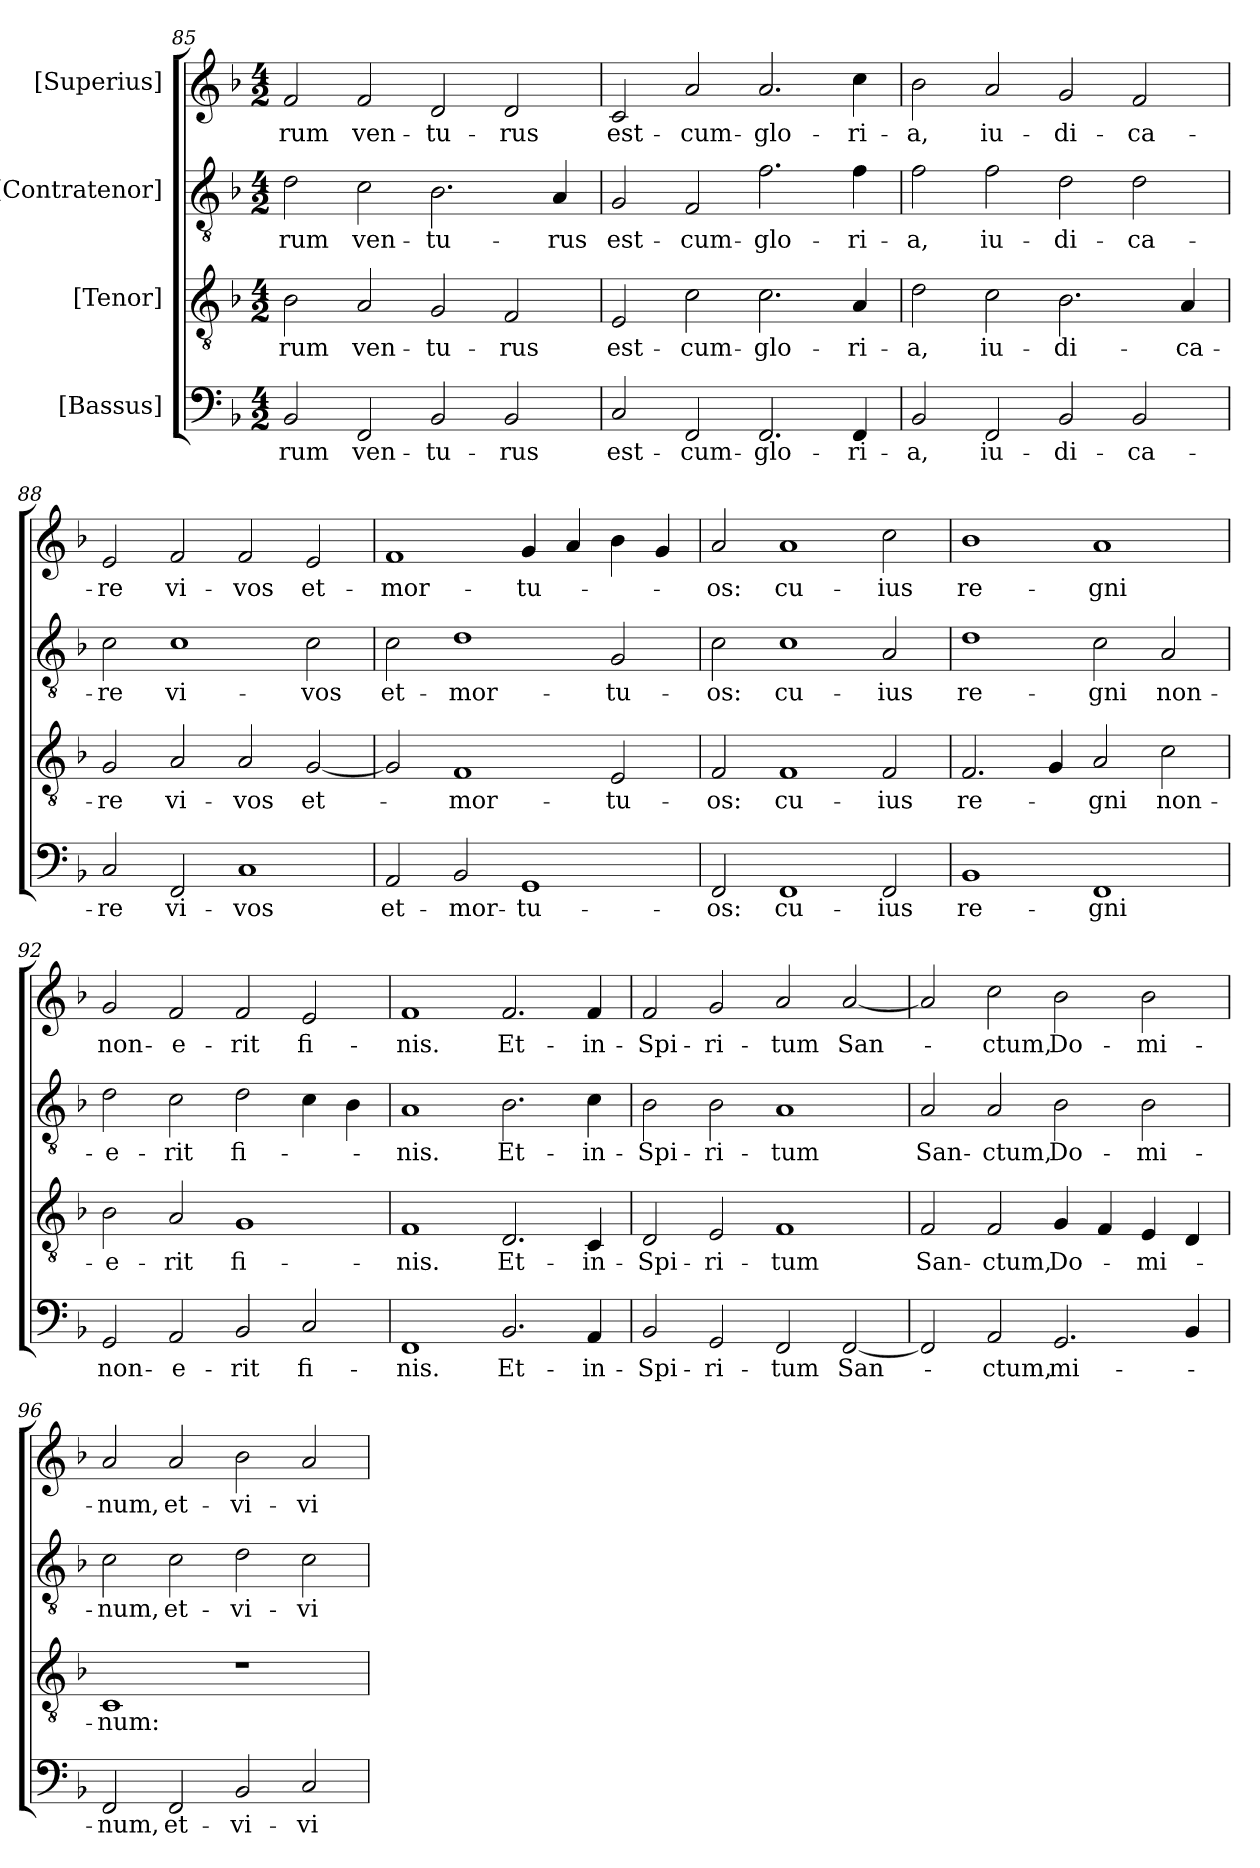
**kern	**text	**kern	**text	**kern	**text	**kern	**text
*part4	*part4	*part3	*part3	*part2	*part2	*part1	*part1
*staff4	*staff4	*staff3	*staff3	*staff2	*staff2	*staff1	*staff1
*I"[Bassus]	*	*I"[Tenor]	*	*I"[Contratenor]	*	*I"[Superius]	*
*clefF4	*	*clefGv2	*	*clefGv2	*	*clefG2	*
*k[b-]	*	*k[b-]	*	*k[b-]	*	*k[b-]	*
*M4/2	*	*M4/2	*	*M4/2	*	*M4/2	*
=85	=85	=85	=85	=85	=85	=85	=85
2BB-/	-rum	2B-\	-rum	2d\	-rum	2f/	-rum
2FF/	ven-	2A/	ven-	2c\	ven-	2f/	ven-
2BB-/	-tu-	2G/	-tu-	2.B-\	-tu-	2d/	-tu-
2BB-/	-rus	2F/	-rus	.	.	2d/	-rus
.	.	.	.	4A/	-rus	.	.
=86	=86	=86	=86	=86	=86	=86	=86
2C/	est-	2E/	est-	2G/	est-	2c/	est-
2FF/	cum-	2c\	cum-	2F/	cum-	2a/	cum-
2.FF/	glo-	2.c\	glo-	2.f\	glo-	2.a/	glo-
4FF/	-ri-	4A/	-ri-	4f\	-ri-	4cc\	-ri-
=87	=87	=87	=87	=87	=87	=87	=87
2BB-/	-a,	2d\	-a,	2f\	-a,	2b-\	-a,
2FF/	iu-	2c\	iu-	2f\	iu-	2a/	iu-
2BB-/	-di-	2.B-\	-di-	2d\	-di-	2g/	-di-
2BB-/	-ca-	.	.	2d\	-ca-	2f/	-ca-
.	.	4A/	-ca-	.	.	.	.
=88	=88	=88	=88	=88	=88	=88	=88
2C/	-re	2G/	-re	2c\	-re	2e/	-re
2FF/	vi-	2A/	vi-	1c\	vi-	2f/	vi-
1C/	-vos	2A/	-vos	.	.	2f/	-vos
.	.	[2G/	et-	2c\	-vos	2e/	et-
=89	=89	=89	=89	=89	=89	=89	=89
2AA/	et-	2G/]	.	2c\	et-	1f/	mor-
2BB-/	mor-	1F/	mor-	1d\	mor-	.	.
1GG/	-tu-	.	.	.	.	4g/	-tu-
.	.	.	.	.	.	4a/	.
.	.	2E/	-tu-	2G/	-tu-	4b-\	.
.	.	.	.	.	.	4g/	.
=90	=90	=90	=90	=90	=90	=90	=90
2FF/	-os:	2F/	-os:	2c\	-os:	2a/	-os:
1FF/	cu-	1F/	cu-	1c\	cu-	1a/	cu-
2FF/	-ius	2F/	-ius	2A/	-ius	2cc\	-ius
=91	=91	=91	=91	=91	=91	=91	=91
1BB-/	re-	2.F/	re-	1d\	re-	1b-\	re-
.	.	4G/	.	.	.	.	.
1FF/	-gni	2A/	-gni	2c\	-gni	1a/	-gni
.	.	2c\	non-	2A/	non-	.	.
=92	=92	=92	=92	=92	=92	=92	=92
2GG/	non-	2B-\	e-	2d\	e-	2g/	non-
2AA/	e-	2A/	-rit	2c\	-rit	2f/	e-
2BB-/	-rit	1G/	fi-	2d\	fi-	2f/	-rit
2C/	fi-	.	.	4c\	.	2e/	fi-
.	.	.	.	4B-\	.	.	.
=93	=93	=93	=93	=93	=93	=93	=93
1FF/	-nis.	1F/	-nis.	1A/	-nis.	1f/	-nis.
2.BB-/	Et-	2.D/	Et-	2.B-\	Et-	2.f/	Et-
4AA/	in-	4C/	in-	4c\	in-	4f/	in-
=94	=94	=94	=94	=94	=94	=94	=94
2BB-/	Spi-	2D/	Spi-	2B-\	Spi-	2f/	Spi-
2GG/	-ri-	2E/	-ri-	2B-\	-ri-	2g/	-ri-
2FF/	-tum	1F/	-tum	1A/	-tum	2a/	-tum
[2FF/	San-	.	.	.	.	[2a/	San-
=95	=95	=95	=95	=95	=95	=95	=95
2FF/]	.	2F/	San-	2A/	San-	2a/]	.
2AA/	-ctum,	2F/	-ctum,	2A/	-ctum,	2cc\	-ctum,
2.GG/	-mi-	4G/	Do-	2B-\	Do-	2b-\	Do-
.	.	4F/	.	.	.	.	.
.	.	4E/	-mi-	2B-\	-mi-	2b-\	-mi-
4BB-/	.	4D/	.	.	.	.	.
=96	=96	=96	=96	=96	=96	=96	=96
2FF/	-num,	1C/	-num:	2c\	-num,	2a/	-num,
2FF/	et-	.	.	2c\	et-	2a/	et-
2BB-/	vi-	1r	.	2d\	vi-	2b-\	vi-
2C/	-vi-	.	.	2c\	-vi-	2a/	-vi-
=	=	=	=	=	=	=	=
*-	*-	*-	*-	*-	*-	*-	*-
